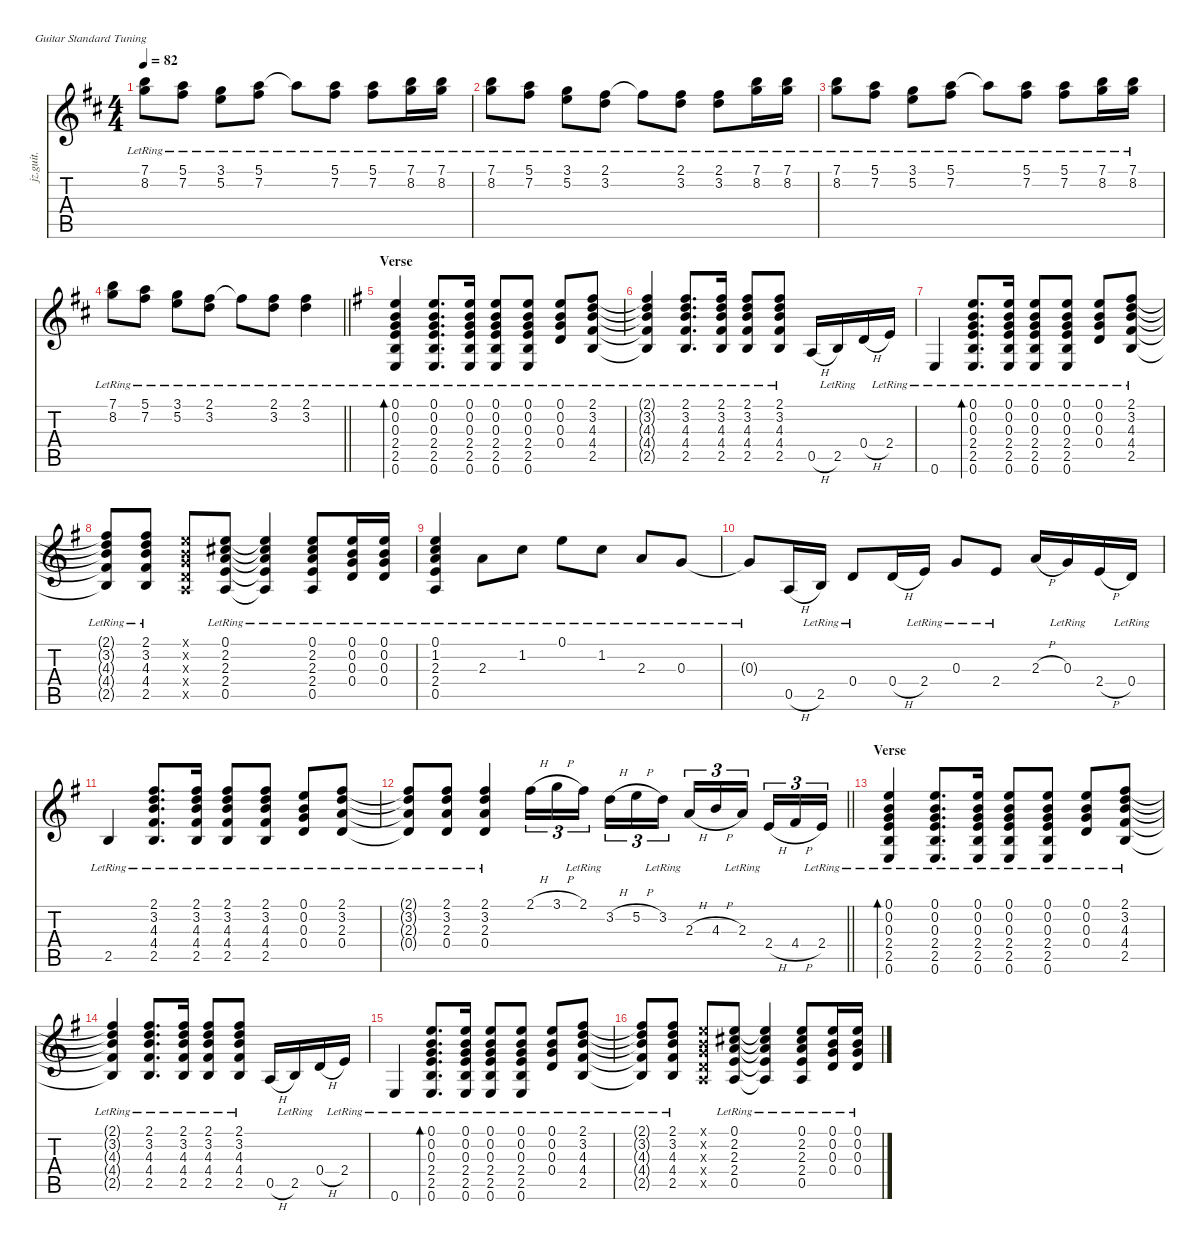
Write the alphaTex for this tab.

\defaultSystemsLayout 4
\hideDynamics
\bracketExtendMode nobrackets
\track ("Guitar electric" "jz.guit.") {instrument electricguitarjazz}
\staff {score tabs}
\tuning (E4 B3 G3 D3 A2 E2)
\ts (4 4)
\tempo 82
\clef g2
\ks d
(7.1{lr acc forcenatural} 8.2{lr acc forcenatural}).8{dy mf beam Down} (5.1{lr acc forcenatural} 7.2{lr acc #}).8{beam Down} (3.1{lr acc forcenatural} 5.2{lr acc forcenatural}).8{beam Down} (5.1{lr acc forcenatural} 7.2{lr acc #}).8{beam Down} 5.1{lr t acc forcenatural}.8{beam Down} (5.1{lr acc forcenatural} 7.2{lr acc #}).8{beam Down} (5.1{lr acc forcenatural} 7.2{lr acc #}).8{beam Down} (7.1{lr acc forcenatural} 8.2{lr acc forcenatural}).16{beam Down} (7.1{lr acc forcenatural} 8.2{lr acc forcenatural}).16{beam Down} |
(7.1{lr acc forcenatural} 8.2{lr acc forcenatural}).8{beam Down} (5.1{lr acc forcenatural} 7.2{lr acc #}).8{beam Down} (3.1{lr acc forcenatural} 5.2{lr acc forcenatural}).8{beam Down} (2.1{lr acc #} 3.2{lr acc forcenatural}).8{beam Down} 2.1{lr t acc #}.8{beam Down} (2.1{lr acc #} 3.2{lr acc forcenatural}).8{beam Down} (2.1{lr acc #} 3.2{lr acc forcenatural}).8{beam Down} (7.1{lr acc forcenatural} 8.2{lr acc forcenatural}).16{beam Down} (7.1{lr acc forcenatural} 8.2{lr acc forcenatural}).16{beam Down} |
(7.1{lr acc forcenatural} 8.2{lr acc forcenatural}).8{beam Down} (5.1{lr acc forcenatural} 7.2{lr acc #}).8{beam Down} (3.1{lr acc forcenatural} 5.2{lr acc forcenatural}).8{beam Down} (5.1{lr acc forcenatural} 7.2{lr acc #}).8{beam Down} 5.1{lr t acc forcenatural}.8{beam Down} (5.1{lr acc forcenatural} 7.2{lr acc #}).8{beam Down} (5.1{lr acc forcenatural} 7.2{lr acc #}).8{beam Down} (7.1{lr acc forcenatural} 8.2{lr acc forcenatural}).16{beam Down} (7.1{lr acc forcenatural} 8.2{lr acc forcenatural}).16{beam Down} |
\barLineRight lightlight
(7.1{lr acc forcenatural} 8.2{lr acc forcenatural}).8{beam Down} (5.1{lr acc forcenatural} 7.2{lr acc #}).8{beam Down} (3.1{lr acc forcenatural} 5.2{lr acc forcenatural}).8{beam Down} (2.1{lr acc #} 3.2{lr acc forcenatural}).8{beam Down} 2.1{lr t acc #}.8{beam Down} (2.1{lr acc #} 3.2{lr acc forcenatural}).8{beam Down} (2.1{lr acc #} 3.2{lr acc forcenatural}).4{beam Down} |
\section ("" "Verse")
\ks eminor
(0.1{lr acc forcenatural} 0.2{lr acc forcenatural} 0.3{lr acc forcenatural} 2.4{lr acc forcenatural} 2.5{lr acc forcenatural} 0.6{lr acc forcenatural}).4{bd 60 beam Up} (0.1{lr acc forcenatural} 0.2{lr acc forcenatural} 0.3{lr acc forcenatural} 2.4{lr acc forcenatural} 2.5{lr acc forcenatural} 0.6{lr acc forcenatural}).8{d beam Up} (0.1{lr acc forcenatural} 0.2{lr acc forcenatural} 0.3{lr acc forcenatural} 2.4{lr acc forcenatural} 2.5{lr acc forcenatural} 0.6{lr acc forcenatural}).16{beam Up} (0.1{lr acc forcenatural} 0.2{lr acc forcenatural} 0.3{lr acc forcenatural} 2.4{lr acc forcenatural} 2.5{lr acc forcenatural} 0.6{lr acc forcenatural}).8{beam Up} (0.1{lr acc forcenatural} 0.2{lr acc forcenatural} 0.3{lr acc forcenatural} 2.4{lr acc forcenatural} 2.5{lr acc forcenatural} 0.6{lr acc forcenatural}).8{beam Up} (0.1{lr acc forcenatural} 0.2{lr acc forcenatural} 0.3{lr acc forcenatural} 0.4{lr acc forcenatural}).8{beam Up} (2.1{lr acc #} 3.2{lr acc forcenatural} 4.3{lr acc forcenatural} 4.4{lr acc #} 2.5{lr acc forcenatural}).8{beam Up} |
(2.1{lr t acc #} 3.2{lr t acc forcenatural} 4.3{lr t acc forcenatural} 4.4{lr t acc #} 2.5{lr t acc forcenatural}).4{beam Up} (2.1{lr acc #} 3.2{lr acc forcenatural} 4.3{lr acc forcenatural} 4.4{lr acc #} 2.5{lr acc forcenatural}).8{d beam Up} (2.1{lr acc #} 3.2{lr acc forcenatural} 4.3{lr acc forcenatural} 4.4{lr acc #} 2.5{lr acc forcenatural}).16{beam Up} (2.1{lr acc #} 3.2{lr acc forcenatural} 4.3{lr acc forcenatural} 4.4{lr acc #} 2.5{lr acc forcenatural}).8{beam Up} (2.1{lr acc #} 3.2{lr acc forcenatural} 4.3{lr acc forcenatural} 4.4{lr acc #} 2.5{lr acc forcenatural}).8{beam Up} 0.5{h acc forcenatural}.16{beam Up} 2.5{lr acc forcenatural}.16{beam Up} 0.4{h acc forcenatural}.16{beam Up} 2.4{lr acc forcenatural}.16{beam Up} |
0.6{lr acc forcenatural}.4{beam Up} (0.1{lr acc forcenatural} 0.2{lr acc forcenatural} 0.3{lr acc forcenatural} 2.4{lr acc forcenatural} 2.5{lr acc forcenatural} 0.6{lr acc forcenatural}).8{d bd 60 beam Up} (0.1{lr acc forcenatural} 0.2{lr acc forcenatural} 0.3{lr acc forcenatural} 2.4{lr acc forcenatural} 2.5{lr acc forcenatural} 0.6{lr acc forcenatural}).16{beam Up} (0.1{lr acc forcenatural} 0.2{lr acc forcenatural} 0.3{lr acc forcenatural} 2.4{lr acc forcenatural} 2.5{lr acc forcenatural} 0.6{lr acc forcenatural}).8{beam Up} (0.1{lr acc forcenatural} 0.2{lr acc forcenatural} 0.3{lr acc forcenatural} 2.4{lr acc forcenatural} 2.5{lr acc forcenatural} 0.6{lr acc forcenatural}).8{beam Up} (0.1{lr acc forcenatural} 0.2{lr acc forcenatural} 0.3{lr acc forcenatural} 0.4{lr acc forcenatural}).8{beam Up} (2.1{lr acc #} 3.2{lr acc forcenatural} 4.3{lr acc forcenatural} 4.4{lr acc #} 2.5{lr acc forcenatural}).8{beam Up} |
(2.1{lr t acc #} 3.2{lr t acc forcenatural} 4.3{lr t acc forcenatural} 4.4{lr t acc #} 2.5{lr t acc forcenatural}).8{beam Up} (2.1{lr acc #} 3.2{lr acc forcenatural} 4.3{lr acc forcenatural} 4.4{lr acc #} 2.5{lr acc forcenatural}).8{beam Up} (0.1{x acc forcenatural} 0.2{x acc forcenatural} 0.3{x acc forcenatural} 0.4{x acc forcenatural} 0.5{x acc forcenatural}).8{beam Up} (0.1{lr acc forcenatural} 2.2{lr acc #} 2.3{lr acc forcenatural} 2.4{lr acc forcenatural} 0.5{lr acc forcenatural}).8{beam Up} (0.1{lr t acc forcenatural} 2.2{lr t acc #} 2.3{lr t acc forcenatural} 2.4{lr t acc forcenatural} 0.5{lr t acc forcenatural}).4{beam Up} (0.1{lr acc forcenatural} 2.2{lr acc #} 2.3{lr acc forcenatural} 2.4{lr acc forcenatural} 0.5{lr acc forcenatural}).8{beam Up} (0.1{lr acc forcenatural} 0.2{lr acc forcenatural} 0.3{lr acc forcenatural} 0.4{lr acc forcenatural}).16{beam Up} (0.1{lr acc forcenatural} 0.2{lr acc forcenatural} 0.3{lr acc forcenatural} 0.4{lr acc forcenatural}).16{beam Up} |
(0.1{lr acc forcenatural} 1.2{lr acc forcenatural} 2.3{lr acc forcenatural} 2.4{lr acc forcenatural} 0.5{lr acc forcenatural}).4{beam Up} 2.3{lr acc forcenatural}.8{beam Down} 1.2{lr acc forcenatural}.8{beam Down} 0.1{lr acc forcenatural}.8{beam Down} 1.2{lr acc forcenatural}.8{beam Down} 2.3{lr acc forcenatural}.8{beam Up} 0.3{lr acc forcenatural}.8{beam Up} |
0.3{lr t acc forcenatural}.8{beam Up} 0.5{h acc forcenatural}.16{beam Up} 2.5{lr acc forcenatural}.16{beam Up} 0.4{lr acc forcenatural}.8{beam Up} 0.4{h acc forcenatural}.16{beam Up} 2.4{lr acc forcenatural}.16{beam Up} 0.3{lr acc forcenatural}.8{beam Up} 2.4{lr acc forcenatural}.8{beam Up} 2.3{h acc forcenatural}.16{beam Up} 0.3{lr acc forcenatural}.16{beam Up} 2.4{h acc forcenatural}.16{beam Up} 0.4{lr acc forcenatural}.16{beam Up} |
2.5{lr acc forcenatural}.4{beam Up} (2.1{lr acc #} 3.2{lr acc forcenatural} 4.3{lr acc forcenatural} 4.4{lr acc #} 2.5{lr acc forcenatural}).8{d beam Up} (2.1{lr acc #} 3.2{lr acc forcenatural} 4.3{lr acc forcenatural} 4.4{lr acc #} 2.5{lr acc forcenatural}).16{beam Up} (2.1{lr acc #} 3.2{lr acc forcenatural} 4.3{lr acc forcenatural} 4.4{lr acc #} 2.5{lr acc forcenatural}).8{beam Up} (2.1{lr acc #} 3.2{lr acc forcenatural} 4.3{lr acc forcenatural} 4.4{lr acc #} 2.5{lr acc forcenatural}).8{beam Up} (0.1{lr acc forcenatural} 0.2{lr acc forcenatural} 0.3{lr acc forcenatural} 0.4{lr acc forcenatural}).8{beam Up} (2.1{lr acc #} 3.2{lr acc forcenatural} 2.3{lr acc forcenatural} 0.4{lr acc forcenatural}).8{beam Up} |
\barLineRight lightlight
(2.1{lr t acc #} 3.2{lr t acc forcenatural} 2.3{lr t acc forcenatural} 0.4{lr t acc forcenatural}).8{beam Up} (2.1{lr acc #} 3.2{lr acc forcenatural} 2.3{lr acc forcenatural} 0.4{lr acc forcenatural}).8{beam Up} (2.1{lr acc #} 3.2{lr acc forcenatural} 2.3{lr acc forcenatural} 0.4{lr acc forcenatural}).4{beam Up} 2.1{h acc #}.16{tu (3 2) beam Down} 3.1{h acc forcenatural}.16{tu (3 2) beam Down} 2.1{lr acc #}.16{tu (3 2) beam Down} 3.2{h acc forcenatural}.16{tu (3 2) beam Down} 5.2{h acc forcenatural}.16{tu (3 2) beam Down} 3.2{lr acc forcenatural}.16{tu (3 2) beam Down} 2.3{h acc forcenatural}.16{tu (3 2) beam Up} 4.3{h acc forcenatural}.16{tu (3 2) beam Up} 2.3{lr acc forcenatural}.16{tu (3 2) beam Up} 2.4{h acc forcenatural}.16{tu (3 2) beam Up} 4.4{h acc #}.16{tu (3 2) beam Up} 2.4{lr acc forcenatural}.16{tu (3 2) beam Up} |
\section ("" "Verse")
(0.1{lr acc forcenatural} 0.2{lr acc forcenatural} 0.3{lr acc forcenatural} 2.4{lr acc forcenatural} 2.5{lr acc forcenatural} 0.6{lr acc forcenatural}).4{bd 60 beam Up} (0.1{lr acc forcenatural} 0.2{lr acc forcenatural} 0.3{lr acc forcenatural} 2.4{lr acc forcenatural} 2.5{lr acc forcenatural} 0.6{lr acc forcenatural}).8{d beam Up} (0.1{lr acc forcenatural} 0.2{lr acc forcenatural} 0.3{lr acc forcenatural} 2.4{lr acc forcenatural} 2.5{lr acc forcenatural} 0.6{lr acc forcenatural}).16{beam Up} (0.1{lr acc forcenatural} 0.2{lr acc forcenatural} 0.3{lr acc forcenatural} 2.4{lr acc forcenatural} 2.5{lr acc forcenatural} 0.6{lr acc forcenatural}).8{beam Up} (0.1{lr acc forcenatural} 0.2{lr acc forcenatural} 0.3{lr acc forcenatural} 2.4{lr acc forcenatural} 2.5{lr acc forcenatural} 0.6{lr acc forcenatural}).8{beam Up} (0.1{lr acc forcenatural} 0.2{lr acc forcenatural} 0.3{lr acc forcenatural} 0.4{lr acc forcenatural}).8{beam Up} (2.1{lr acc #} 3.2{lr acc forcenatural} 4.3{lr acc forcenatural} 4.4{lr acc #} 2.5{lr acc forcenatural}).8{beam Up} |
(2.1{lr t acc #} 3.2{lr t acc forcenatural} 4.3{lr t acc forcenatural} 4.4{lr t acc #} 2.5{lr t acc forcenatural}).4{beam Up} (2.1{lr acc #} 3.2{lr acc forcenatural} 4.3{lr acc forcenatural} 4.4{lr acc #} 2.5{lr acc forcenatural}).8{d beam Up} (2.1{lr acc #} 3.2{lr acc forcenatural} 4.3{lr acc forcenatural} 4.4{lr acc #} 2.5{lr acc forcenatural}).16{beam Up} (2.1{lr acc #} 3.2{lr acc forcenatural} 4.3{lr acc forcenatural} 4.4{lr acc #} 2.5{lr acc forcenatural}).8{beam Up} (2.1{lr acc #} 3.2{lr acc forcenatural} 4.3{lr acc forcenatural} 4.4{lr acc #} 2.5{lr acc forcenatural}).8{beam Up} 0.5{h acc forcenatural}.16{beam Up} 2.5{lr acc forcenatural}.16{beam Up} 0.4{h acc forcenatural}.16{beam Up} 2.4{lr acc forcenatural}.16{beam Up} |
0.6{lr acc forcenatural}.4{beam Up} (0.1{lr acc forcenatural} 0.2{lr acc forcenatural} 0.3{lr acc forcenatural} 2.4{lr acc forcenatural} 2.5{lr acc forcenatural} 0.6{lr acc forcenatural}).8{d bd 60 beam Up} (0.1{lr acc forcenatural} 0.2{lr acc forcenatural} 0.3{lr acc forcenatural} 2.4{lr acc forcenatural} 2.5{lr acc forcenatural} 0.6{lr acc forcenatural}).16{beam Up} (0.1{lr acc forcenatural} 0.2{lr acc forcenatural} 0.3{lr acc forcenatural} 2.4{lr acc forcenatural} 2.5{lr acc forcenatural} 0.6{lr acc forcenatural}).8{beam Up} (0.1{lr acc forcenatural} 0.2{lr acc forcenatural} 0.3{lr acc forcenatural} 2.4{lr acc forcenatural} 2.5{lr acc forcenatural} 0.6{lr acc forcenatural}).8{beam Up} (0.1{lr acc forcenatural} 0.2{lr acc forcenatural} 0.3{lr acc forcenatural} 0.4{lr acc forcenatural}).8{beam Up} (2.1{lr acc #} 3.2{lr acc forcenatural} 4.3{lr acc forcenatural} 4.4{lr acc #} 2.5{lr acc forcenatural}).8{beam Up} |
(2.1{lr t acc #} 3.2{lr t acc forcenatural} 4.3{lr t acc forcenatural} 4.4{lr t acc #} 2.5{lr t acc forcenatural}).8{beam Up} (2.1{lr acc #} 3.2{lr acc forcenatural} 4.3{lr acc forcenatural} 4.4{lr acc #} 2.5{lr acc forcenatural}).8{beam Up} (0.1{x acc forcenatural} 0.2{x acc forcenatural} 0.3{x acc forcenatural} 0.4{x acc forcenatural} 0.5{x acc forcenatural}).8{beam Up} (0.1{lr acc forcenatural} 2.2{lr acc #} 2.3{lr acc forcenatural} 2.4{lr acc forcenatural} 0.5{lr acc forcenatural}).8{beam Up} (0.1{lr t acc forcenatural} 2.2{lr t acc #} 2.3{lr t acc forcenatural} 2.4{lr t acc forcenatural} 0.5{lr t acc forcenatural}).4{beam Up} (0.1{lr acc forcenatural} 2.2{lr acc #} 2.3{lr acc forcenatural} 2.4{lr acc forcenatural} 0.5{lr acc forcenatural}).8{beam Up} (0.1{lr acc forcenatural} 0.2{lr acc forcenatural} 0.3{lr acc forcenatural} 0.4{lr acc forcenatural}).16{beam Up} (0.1{lr acc forcenatural} 0.2{lr acc forcenatural} 0.3{lr acc forcenatural} 0.4{lr acc forcenatural}).16{beam Up}
